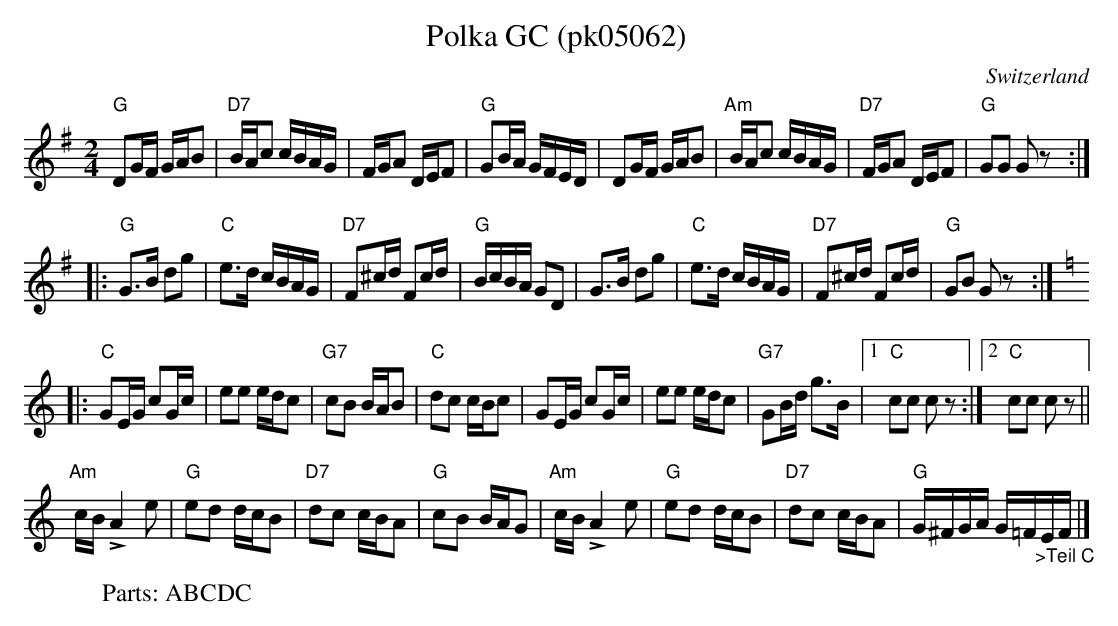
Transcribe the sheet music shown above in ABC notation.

X:1
T:Polka GC (pk05062)
M:2/4
L:1/16
O:Switzerland
K:G transpose=3 %%MIDI gchordon
"G"D2GF GAB2 | "D7"BAc2 cBAG | FGA2 DEF2 | "G"G2BA GFED | D2GF GAB2 | "Am"BAc2 cBAG | "D7"FGA2 DEF2 | "G"G2G2 G2z2 ::
"G"G3B d2g2 | "C"e3d cBAG | "D7"F2^cd F2cd | "G"BcBA G2D2 | G3B d2g2 | "C"e3d cBAG | "D7"F2^cd F2cd | "G"G2B2 G2z2 :: [K:C]
"C"G2EG c2Gc | e2e2 edc2 | "G7"c2B2 BAB2 | "C"d2c2 cBc2 | G2EG c2Gc | e2e2 edc2 | "G7"G2Bd g3B |1 "C"c2c2 c2z2 :|2 "C"c2c2 c2z2 ||
"Am"cB !>!A4e2 | "G"e2d2 dcB2 | "D7"d2c2 cBA2 | "G"c2B2 BAG2 | "Am"cB !>!A4e2 | "G"e2d2 dcB2 | "D7"d2c2 cBA2 | "G"G^FGA G=F"_>Teil C"EF |]
W: Parts: ABCDC
